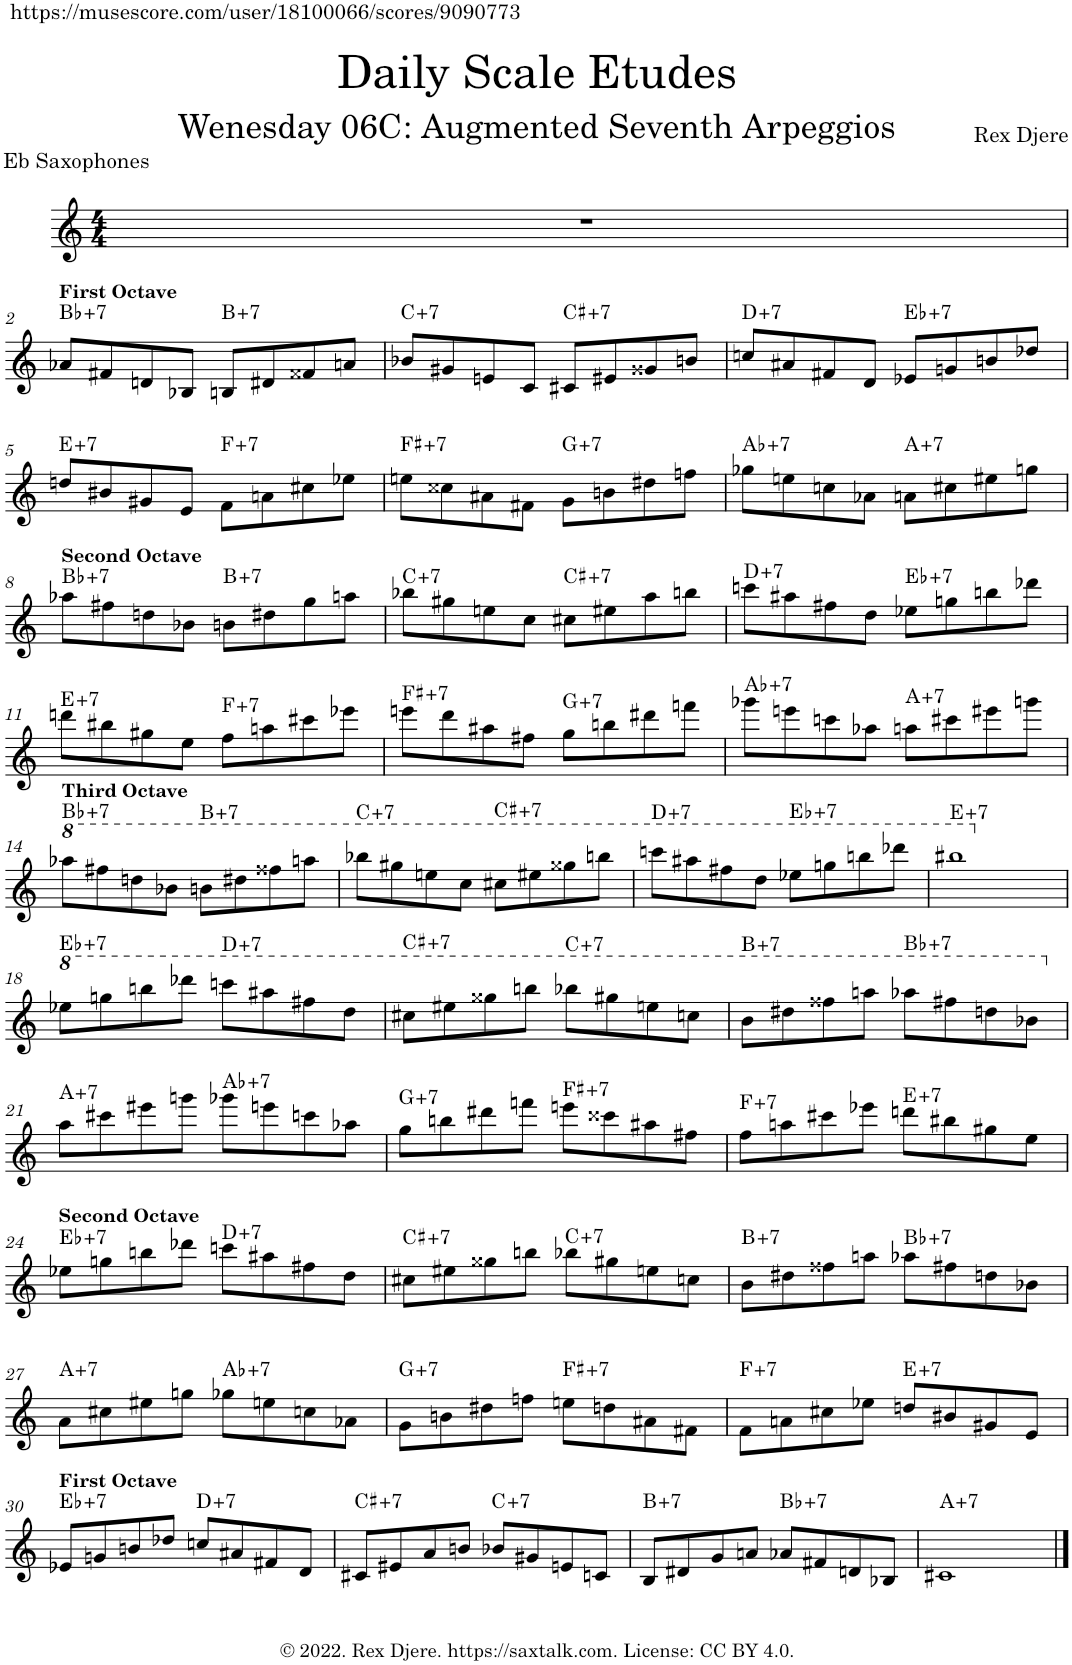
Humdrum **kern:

**kern	**harte
*part1	*part1
*staff1	*
*I"Alto Saxophone	*
*I'A. Sax.	*
*clefG2	*
*Trd5c9	*
*k[]	*
*M4/4	*
=1	=1
1r	.
!!LO:LB:g=z
=2	=2
!LO:TX:a:B:t=First Octave	!LO:H:kt=7
8a-X/L	Bb:aug(b7)
8f#X/	.
8dn/	.
8B-X/J	.
!	!LO:H:kt=7
8Bn/L	B:aug(b7)
8d#X/	.
8f##X/	.
8an/J	.
=3	=3
!	!LO:H:kt=7
8b-X/L	C:aug(b7)
8g#X/	.
8en/	.
8c/J	.
!	!LO:H:kt=7
8c#X/L	C#:aug(b7)
8e#X/	.
8g##X/	.
8bn/J	.
=4	=4
!	!LO:H:kt=7
8ccn/L	D:aug(b7)
8a#X/	.
8f#X/	.
8d/J	.
!	!LO:H:kt=7
8e-X/L	Eb:aug(b7)
8gn/	.
8bn/	.
8dd-X/J	.
!!LO:LB:g=z
=5	=5
!	!LO:H:kt=7
8ddn/L	E:aug(b7)
8b#X/	.
8g#X/	.
8e/J	.
!	!LO:H:kt=7
8f\L	F:aug(b7)
8an\	.
8cc#X\	.
8ee-X\J	.
=6	=6
!	!LO:H:kt=7
8een\L	F#:aug(b7)
8cc##X\	.
8a#X\	.
8f#X\J	.
!	!LO:H:kt=7
8g\L	G:aug(b7)
8bn\	.
8dd#X\	.
8ffn\J	.
=7	=7
!	!LO:H:kt=7
8gg-X\L	Ab:aug(b7)
8een\	.
8ccn\	.
8a-X\J	.
!	!LO:H:kt=7
8an\L	A:aug(b7)
8cc#X\	.
8ee#X\	.
8ggn\J	.
!!LO:LB:g=z
=8	=8
!LO:TX:a:B:t=Second Octave	!LO:H:kt=7
8aa-X\L	Bb:aug(b7)
8ff#X\	.
8ddn\	.
8b-X\J	.
!	!LO:H:kt=7
8bn\L	B:aug(b7)
8dd#X\	.
8gg\	.
8aan\J	.
=9	=9
!	!LO:H:kt=7
8bb-X\L	C:aug(b7)
8gg#X\	.
8een\	.
8cc\J	.
!	!LO:H:kt=7
8cc#X\L	C#:aug(b7)
8ee#X\	.
8aa\	.
8bbn\J	.
=10	=10
!	!LO:H:kt=7
8cccn\L	D:aug(b7)
8aa#X\	.
8ff#X\	.
8dd\J	.
!	!LO:H:kt=7
8ee-X\L	Eb:aug(b7)
8ggn\	.
8bbn\	.
8ddd-X\J	.
!!LO:LB:g=z
=11	=11
!	!LO:H:kt=7
8dddn\L	E:aug(b7)
8bb#X\	.
8gg#X\	.
8ee\J	.
!	!LO:H:kt=7
8ff\L	F:aug(b7)
8aan\	.
8ccc#X\	.
8eee-X\J	.
=12	=12
!	!LO:H:kt=7
8eeen\L	F#:aug(b7)
8ddd\	.
8aa#X\	.
8ff#X\J	.
!	!LO:H:kt=7
8gg\L	G:aug(b7)
8bbn\	.
8ddd#X\	.
8fffn\J	.
=13	=13
!	!LO:H:kt=7
8ggg-X\L	Ab:aug(b7)
8eeen\	.
8cccn\	.
8aa-X\J	.
!	!LO:H:kt=7
8aan\L	A:aug(b7)
8ccc#X\	.
8eee#X\	.
8gggn\J	.
!!LO:LB:g=z
=14	=14
*8va	*
!LO:TX:a:B:t=Third Octave	!LO:H:kt=7
8aaa-X\L	Bb:aug(b7)
8fff#X\	.
8dddn\	.
8bb-X\J	.
!	!LO:H:kt=7
8bbn\L	B:aug(b7)
8ddd#X\	.
8fff##X\	.
8aaan\J	.
=15	=15
!	!LO:H:kt=7
8bbb-X\L	C:aug(b7)
8ggg#X\	.
8eeen\	.
8ccc\J	.
!	!LO:H:kt=7
8ccc#X\L	C#:aug(b7)
8eee#X\	.
8ggg##X\	.
8bbbn\J	.
=16	=16
!	!LO:H:kt=7
8ccccn\L	D:aug(b7)
8aaa#X\	.
8fff#X\	.
8ddd\J	.
!	!LO:H:kt=7
8eee-X\L	Eb:aug(b7)
8gggn\	.
8bbbn\	.
8dddd-X\J	.
=17	=17
!	!LO:H:kt=7
1bbb#X	E:aug(b7)
!!LO:LB:g=z
=18	=18
*X8va	*
*8va	*
!	!LO:H:kt=7
8eee-X\L	Eb:aug(b7)
8gggn\	.
8bbbn\	.
8dddd-X\J	.
!	!LO:H:kt=7
8ccccn\L	D:aug(b7)
8aaa#X\	.
8fff#X\	.
8ddd\J	.
=19	=19
!	!LO:H:kt=7
8ccc#X\L	C#:aug(b7)
8eee#X\	.
8ggg##X\	.
8bbbn\J	.
!	!LO:H:kt=7
8bbb-X\L	C:aug(b7)
8ggg#X\	.
8eeen\	.
8cccn\J	.
=20	=20
!	!LO:H:kt=7
8bb\L	B:aug(b7)
8ddd#X\	.
8fff##X\	.
8aaan\J	.
!	!LO:H:kt=7
8aaa-X\L	Bb:aug(b7)
8fff#X\	.
8dddn\	.
8bb-X\J	.
!!LO:LB:g=z
=21	=21
*X8va	*
!	!LO:H:kt=7
8aa\L	A:aug(b7)
8ccc#X\	.
8eee#X\	.
8gggn\J	.
!	!LO:H:kt=7
8ggg-X\L	Ab:aug(b7)
8eeen\	.
8cccn\	.
8aa-X\J	.
=22	=22
!	!LO:H:kt=7
8gg\L	G:aug(b7)
8bbn\	.
8ddd#X\	.
8fffn\J	.
!	!LO:H:kt=7
8eeen\L	F#:aug(b7)
8ccc##X\	.
8aa#X\	.
8ff#X\J	.
=23	=23
!	!LO:H:kt=7
8ff\L	F:aug(b7)
8aan\	.
8ccc#X\	.
8eee-X\J	.
!	!LO:H:kt=7
8dddn\L	E:aug(b7)
8bb#X\	.
8gg#X\	.
8ee\J	.
!!LO:LB:g=z
=24	=24
!LO:TX:a:B:t=Second Octave	!LO:H:kt=7
8ee-X\L	Eb:aug(b7)
8ggn\	.
8bbn\	.
8ddd-X\J	.
!	!LO:H:kt=7
8cccn\L	D:aug(b7)
8aa#X\	.
8ff#X\	.
8dd\J	.
=25	=25
!	!LO:H:kt=7
8cc#X\L	C#:aug(b7)
8ee#X\	.
8gg##X\	.
8bbn\J	.
!	!LO:H:kt=7
8bb-X\L	C:aug(b7)
8gg#X\	.
8een\	.
8ccn\J	.
=26	=26
!	!LO:H:kt=7
8b\L	B:aug(b7)
8dd#X\	.
8ff##X\	.
8aan\J	.
!	!LO:H:kt=7
8aa-X\L	Bb:aug(b7)
8ff#X\	.
8ddn\	.
8b-X\J	.
!!LO:LB:g=z
=27	=27
!	!LO:H:kt=7
8a\L	A:aug(b7)
8cc#X\	.
8ee#X\	.
8ggn\J	.
!	!LO:H:kt=7
8gg-X\L	Ab:aug(b7)
8een\	.
8ccn\	.
8a-X\J	.
=28	=28
!	!LO:H:kt=7
8g\L	G:aug(b7)
8bn\	.
8dd#X\	.
8ffn\J	.
!	!LO:H:kt=7
8een\L	F#:aug(b7)
8ddn\	.
8a#X\	.
8f#X\J	.
=29	=29
!	!LO:H:kt=7
8f\L	F:aug(b7)
8an\	.
8cc#X\	.
8ee-X\J	.
!	!LO:H:kt=7
8ddn/L	E:aug(b7)
8b#X/	.
8g#X/	.
8e/J	.
!!LO:LB:g=z
=30	=30
!LO:TX:a:B:t=First Octave	!LO:H:kt=7
8e-X/L	Eb:aug(b7)
8gn/	.
8bn/	.
8dd-X/J	.
!	!LO:H:kt=7
8ccn/L	D:aug(b7)
8a#X/	.
8f#X/	.
8d/J	.
=31	=31
!	!LO:H:kt=7
8c#X/L	C#:aug(b7)
8e#X/	.
8a/	.
8bn/J	.
!	!LO:H:kt=7
8b-X/L	C:aug(b7)
8g#X/	.
8en/	.
8cn/J	.
=32	=32
!	!LO:H:kt=7
8B/L	B:aug(b7)
8d#X/	.
8g/	.
8an/J	.
!	!LO:H:kt=7
8a-X/L	Bb:aug(b7)
8f#X/	.
8dn/	.
8B-X/J	.
=33	=33
!	!LO:H:kt=7
1c#X	A:aug(b7)
==	==
*-	*-
